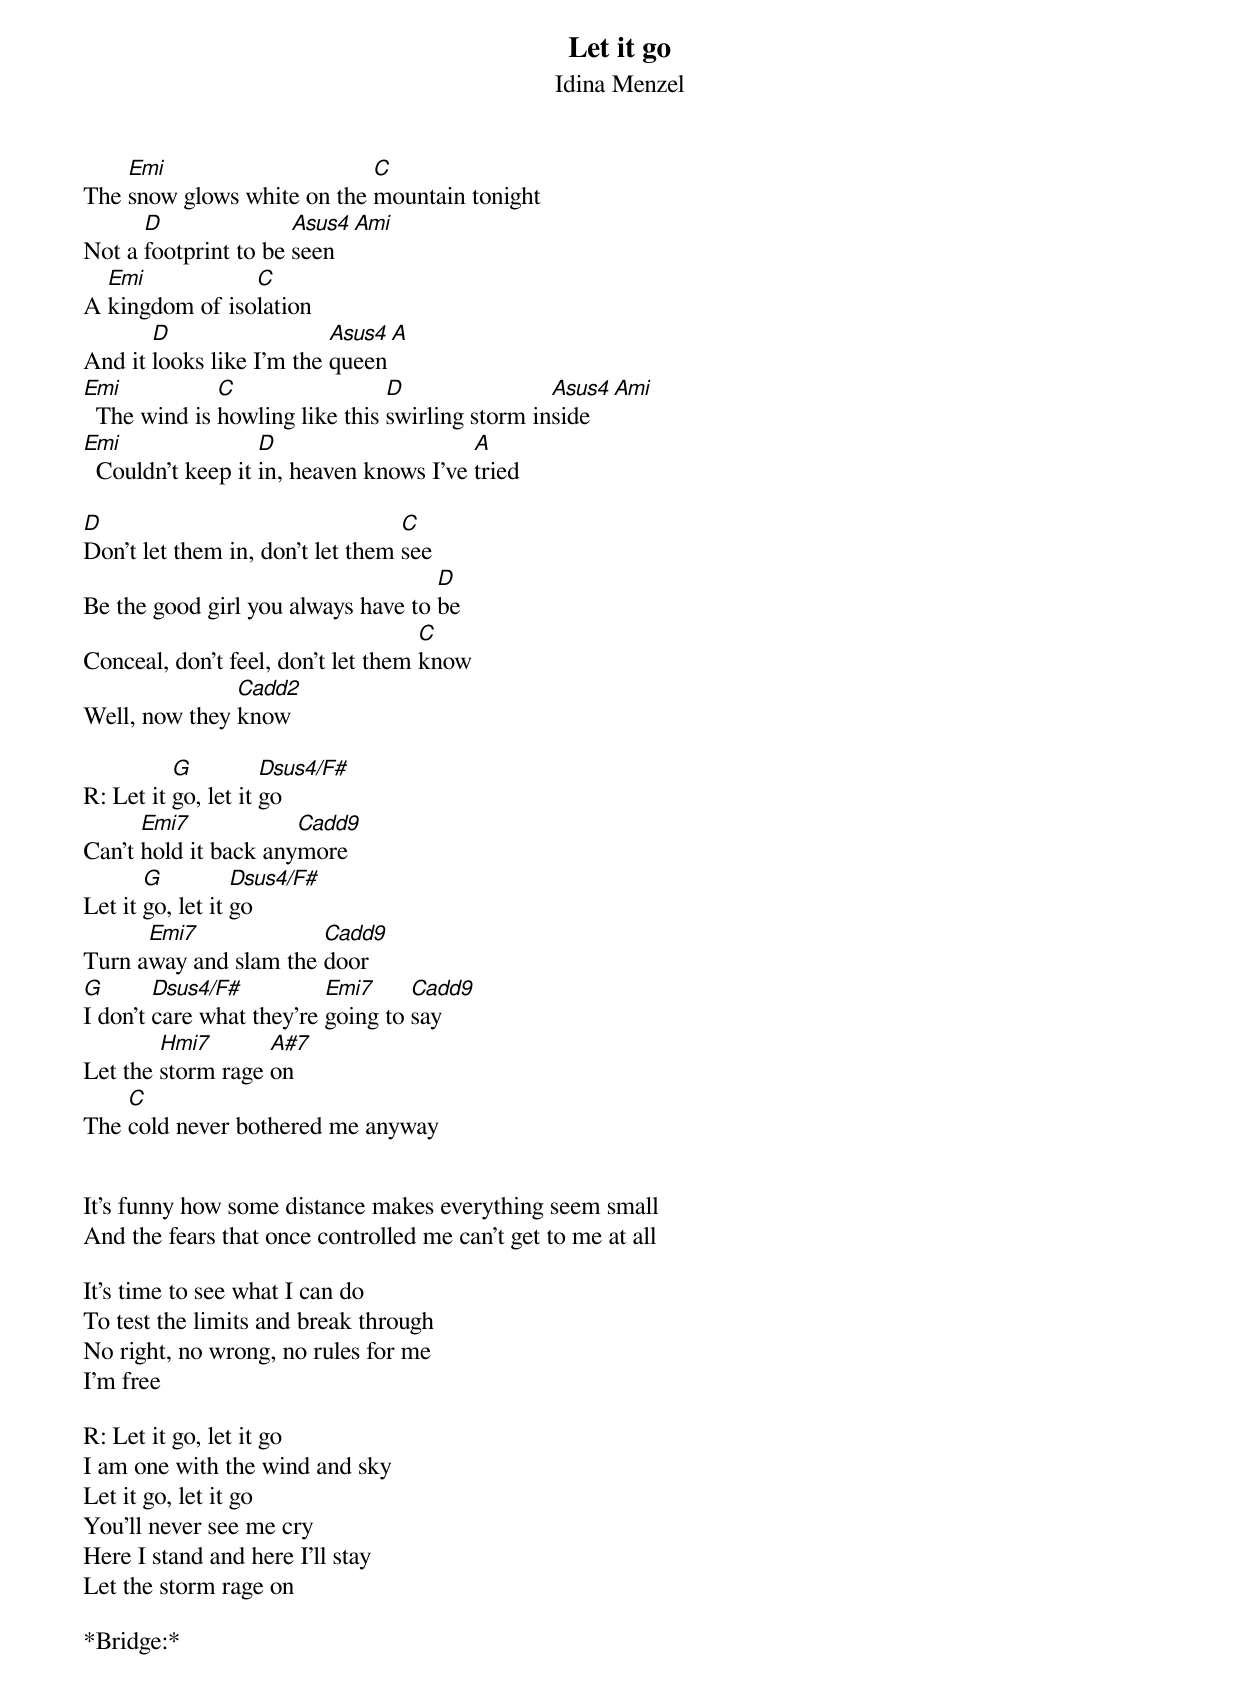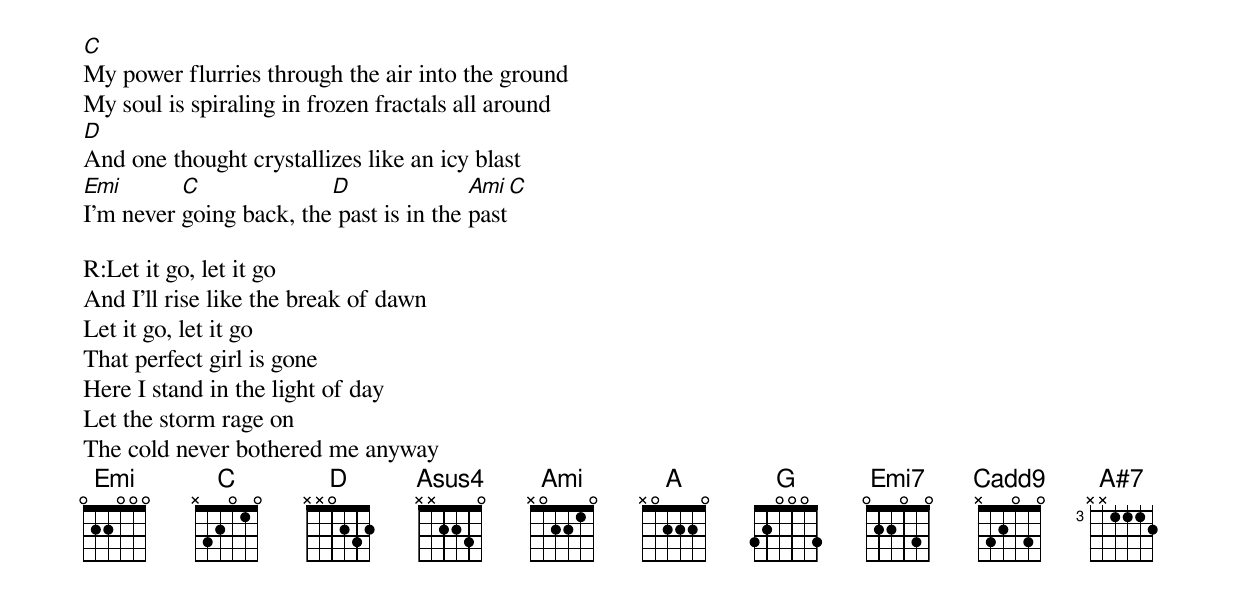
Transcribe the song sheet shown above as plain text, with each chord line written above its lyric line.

Let it go
Idina Menzel


    Emi                     C
The snow glows white on the mountain tonight
      D               Asus4   Ami
Not a footprint to be seen
  Emi           C
A kingdom of isolation
       D                  Asus4    A
And it looks like I'm the queen
Emi           C                 D                Asus4  Ami
  The wind is howling like this swirling storm inside
Emi                D                     A
  Couldn't keep it in, heaven knows I've tried

D                                 C
Don't let them in, don't let them see
                                    D
Be the good girl you always have to be
                                    C
Conceal, don't feel, don't let them know
               Cadd2
Well, now they know

          G          Dsus4/F#
R: Let it go, let it go
      Emi7            Cadd9
Can't hold it back anymore
       G          Dsus4/F#
Let it go, let it go
      Emi7             Cadd9
Turn away and slam the door
G       Dsus4/F#          Emi7     Cadd9
I don't care what they're going to say
        Hmi7       A#7
Let the storm rage on
    C
The cold never bothered me anyway


It's funny how some distance makes everything seem small
And the fears that once controlled me can't get to me at all

It's time to see what I can do
To test the limits and break through
No right, no wrong, no rules for me
I'm free

R: Let it go, let it go
I am one with the wind and sky
Let it go, let it go
You'll never see me cry
Here I stand and here I'll stay
Let the storm rage on

*Bridge:*
C
My power flurries through the air into the ground
My soul is spiraling in frozen fractals all around
D
And one thought crystallizes like an icy blast
Emi       C              D               Ami    C
I'm never going back, the past is in the past

R:Let it go, let it go
And I'll rise like the break of dawn
Let it go, let it go
That perfect girl is gone
Here I stand in the light of day
Let the storm rage on
The cold never bothered me anyway
